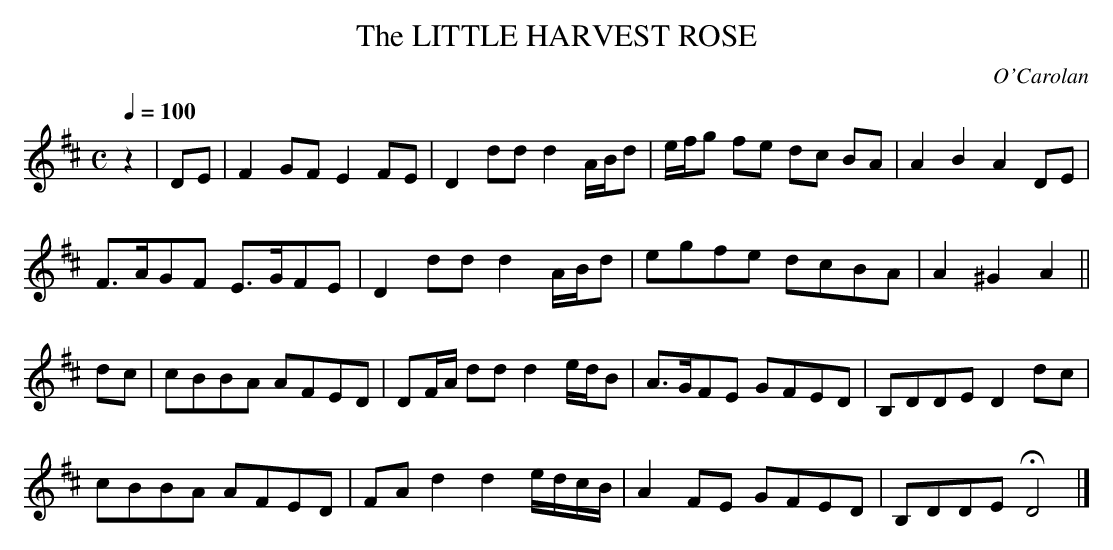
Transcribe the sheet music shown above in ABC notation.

X:1
T:The LITTLE HARVEST ROSE
C:O'Carolan
Q:1/4=100
M:C
L:1/8
K:D  % source key F
z2|DE|F2GF E2FE|D2dd d2A/2B/2d|e/2f/2g fe dc BA|A2B2 A2DE|
F>AGF E>GFE|D2dd d2A/2B/2d|egfe dcBA|A2^G2A2||
dc|cBBA AFED|DF/2A/2 dd d2e/2d/2B|A>GFE GFED|B,DDE D2dc|
cBBA AFED|FA d2d2e/2d/2c/2B/2|A2FE GFED|B,DDE HD4|]
